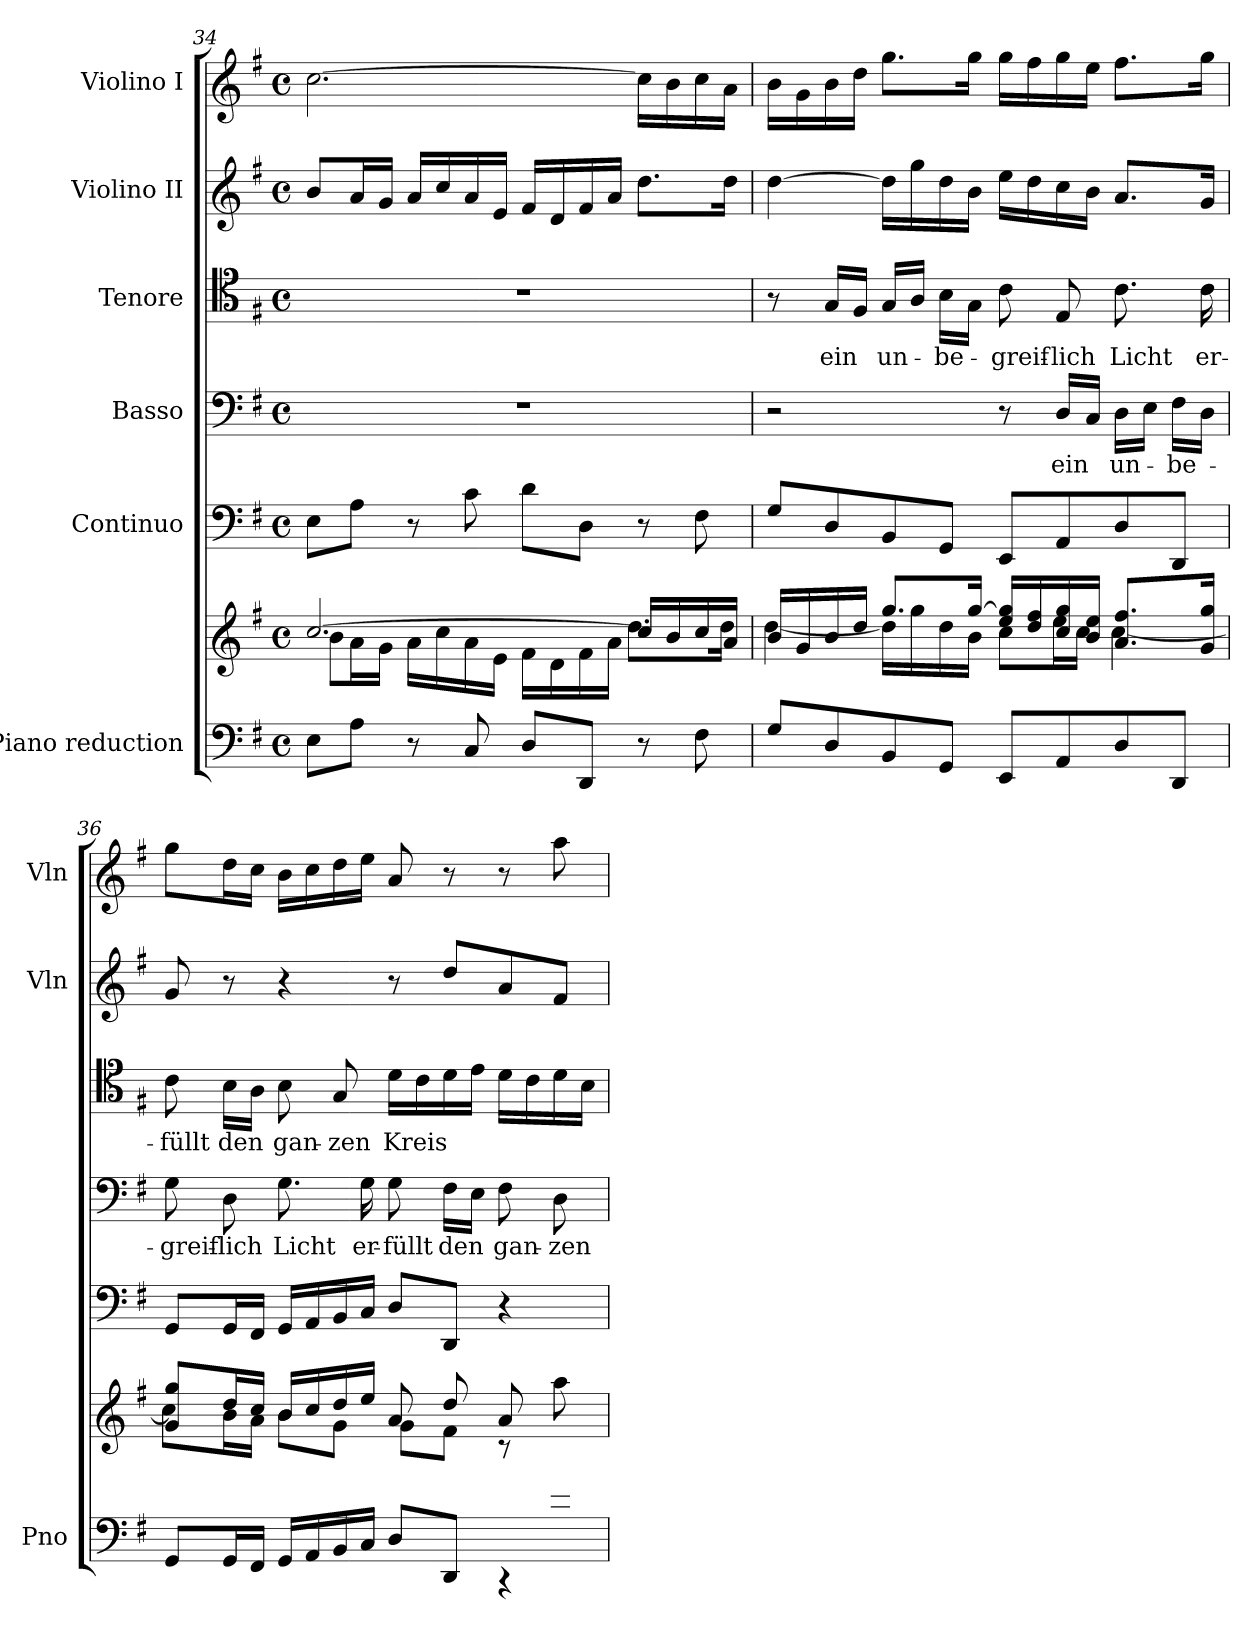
**kern	**kern	**kern	**kern	**text	**kern	**text	**kern	**dynam	**kern	**dynam
*part6	*part6	*part5	*part4	*part4	*part3	*part3	*part2	*part2	*part1	*part1
*staff7	*staff6	*staff5	*staff4	*staff4	*staff3	*staff3	*staff2	*staff2	*staff1	*staff1
*I"Piano reduction	*	*I"Continuo	*I"Basso	*	*I"Tenore	*	*I"Violino II	*	*I"Violino I	*
*I'Pno	*	*	*	*	*	*	*I'Vln	*	*I'Vln	*
*clefF4	*clefG2	*clefF4	*clefF4	*	*clefC4	*	*clefG2	*	*clefG2	*
*k[f#]	*k[f#]	*k[f#]	*k[f#]	*	*k[f#]	*	*k[f#]	*	*k[f#]	*
*M4/4	*M4/4	*M4/4	*M4/4	*	*M4/4	*	*M4/4	*	*M4/4	*
*met(c)	*met(c)	*met(c)	*met(c)	*	*met(c)	*	*met(c)	*	*met(c)	*
=34	=34	=34	=34	=34	=34	=34	=34	=34	=34	=34
*	*^	*	*	*	*	*	*	*	*	*
8E\L	[2.cc/	8b\L	8E\L	1r	.	1r	.	8b/L	.	[2.cc\	.
8A\J	.	16a\L	8A\J	.	.	.	.	16a/L	.	.	.
.	.	16g\JJ	.	.	.	.	.	16g/JJ	.	.	.
8r	.	16a\LL	8r	.	.	.	.	16a/LL	.	.	.
.	.	16cc\	.	.	.	.	.	16cc/	.	.	.
8C/	.	16a\	8c\	.	.	.	.	16a/	.	.	.
.	.	16e\JJ	.	.	.	.	.	16e/JJ	.	.	.
8D/L	.	16f#\LL	8d\L	.	.	.	.	16f#/LL	.	.	.
.	.	16d\	.	.	.	.	.	16d/	.	.	.
8DD/J	.	16f#\	8D\J	.	.	.	.	16f#/	.	.	.
.	.	16a\JJ	.	.	.	.	.	16a/JJ	.	.	.
8r	16cc/LL]	8.dd\L	8r	.	.	.	.	8.dd\L	.	16cc\LL]	.
.	16b/	.	.	.	.	.	.	.	.	16b\	.
8F#\	16cc/	.	8F#\	.	.	.	.	.	.	16cc\	.
.	16a/JJ	16dd\Jk	.	.	.	.	.	16dd\Jk	.	16a\JJ	.
=35	=35	=35	=35	=35	=35	=35	=35	=35	=35	=35	=35
8G/L	16b/LL	[>4dd\	8G/L	2r	.	8r	.	[4dd\	.	16b\LL	.
.	16g/	.	.	.	.	.	.	.	.	16g\	.
!	!	!	!	!	!	!	!LO:LY:b	!	!	!	!
8D/	16b/	.	8D/	.	.	16G/LL	ein	.	.	16b\	.
.	16dd/JJ	.	.	.	.	16F#/JJ	.	.	.	16dd\JJ	.
!	!	!	!	!	!	!	!LO:LY:b	!	!	!	!
8BB/	8.gg/L	16dd\LL]	8BB/	.	.	16G/LL	un-	16dd\LL]	.	8.gg\L	.
.	.	16gg\	.	.	.	16A/JJ	.	16gg\	.	.	.
!	!	!	!	!	!	!	!LO:LY:b	!	!	!	!
8GG/J	.	16dd\	8GG/J	.	.	16B\LL	-be-	16dd\	.	.	.
.	[16gg/Jk	16b\JJ	.	.	.	16G\JJ	.	16b\JJ	.	16gg\Jk	.
!	!	!	!	!	!	!	!LO:LY:b	!	!	!	!
8EE/L	16ee/ 16gg/]LL	8cc\L	8EE/L	8r	.	8c\	-greif-	16ee\LL	.	16gg\LL	.
.	16dd/ 16ff#/	.	.	.	.	.	.	16dd\	.	16ff#\	.
!	!	!	!	!	!LO:LY:b	!	!LO:LY:b	!	!	!	!
8AA/	16cc/ 16gg/	16ee\L	8AA/	16D/LL	ein	8E/	-lich	16cc\	.	16gg\	.
.	16b/ 16ee/JJ	16cc\JJ	.	16C/JJ	.	.	.	16b\JJ	.	16ee\JJ	.
!	!	!	!	!	!LO:LY:b	!	!LO:LY:b	!	!	!	!
8D/	8.a/ 8.ff#/L	[>4cc\	8D/	16D\LL	un-	8.c\	Licht	8.a/L	.	8.ff#\L	.
.	.	.	.	16E\JJ	.	.	.	.	.	.	.
!	!	!	!	!	!LO:LY:b	!	!	!	!	!	!
8DD/J	.	.	8DD/J	16F#\LL	-be-	.	.	.	.	.	.
!	!	!	!	!	!	!	!LO:LY:b	!	!	!	!
.	16g/ 16gg/Jk	.	.	16D\JJ	.	16c\	er-	16g/Jk	.	16gg\Jk	.
=36	=36	=36	=36	=36	=36	=36	=36	=36	=36	=36	=36
*^	*	*	*	*	*	*	*	*	*	*	*
!	!	!	!	!	!	!LO:LY:b	!	!LO:LY:b	!	!	!	!
2..ryy	8GG/L	8g/ 8gg/L	8cc\L]	8GG/L	8G\	-greif-	8c\	-füllt	8g/	.	8gg\L	.
!	!	!	!	!	!	!LO:LY:b	!	!LO:LY:b	!	!	!	!LO:DY:b
.	16GG/L	16dd/L	16b\L	16GG/L	8D\	-lich	16B\LL	den	8r	.	16dd\L	other-dynamics
.	16FF#/JJ	16cc/JJ	16a\JJ	16FF#/JJ	.	.	16A\JJ	.	.	.	16cc\JJ	.
!	!	!	!	!	!	!LO:LY:b	!	!LO:LY:b	!	!	!	!
.	16GG/LL	16b/LL	8b\L	16GG/LL	8.G\	Licht	8B\	gan-	4r	.	16b\LL	.
.	16AA/	16cc/	.	16AA/	.	.	.	.	.	.	16cc\	.
!	!	!	!	!	!	!	!	!LO:LY:b	!	!	!	!
.	16BB/	16dd/	8g\J	16BB/	.	.	8G/	-zen	.	.	16dd\	.
!	!	!	!	!	!	!LO:LY:b	!	!	!	!	!	!
.	16C/JJ	16ee/JJ	.	16C/JJ	16G\	er-	.	.	.	.	16ee\JJ	.
!	!	!	!	!	!	!LO:LY:b	!	!LO:LY:b	!	!	!	!
.	8D/L	8a/L	8g\L	8D/L	8G\	-füllt	16d\LL	Kreis	8r	.	8a/	.
.	.	.	.	.	.	.	16c\	.	.	.	.	.
!	!	!	!	!	!	!LO:LY:b	!	!	!	!LO:DY:b	!	!
.	8DD/J	8dd/	8f#\J	8DD/J	16F#\LL	den	16d\	.	8dd/L	other-dynamics	8r	.
.	.	.	.	.	16E\JJ	.	16e\JJ	.	.	.	.	.
!	!	!	!	!	!	!LO:LY:b	!	!	!	!	!	!
.	4r	8a/	8r	4r	8F#\	gan-	16d\LL	.	8a/	.	8r	.
.	.	.	.	.	.	.	16c\	.	.	.	.	.
!	!	!	!	!	!	!LO:LY:b	!	!	!	!	!	!
8f#/J	.	8ryy	8aa\	.	8D\	-zen	16d\	.	8f#/J	.	8aa\	.
.	.	.	.	.	.	.	16B\JJ	.	.	.	.	.
*v	*v	*	*	*	*	*	*	*	*	*	*	*
*	*v	*v	*	*	*	*	*	*	*	*	*
=	=	=	=	=	=	=	=	=	=	=
*-	*-	*-	*-	*-	*-	*-	*-	*-	*-	*-
